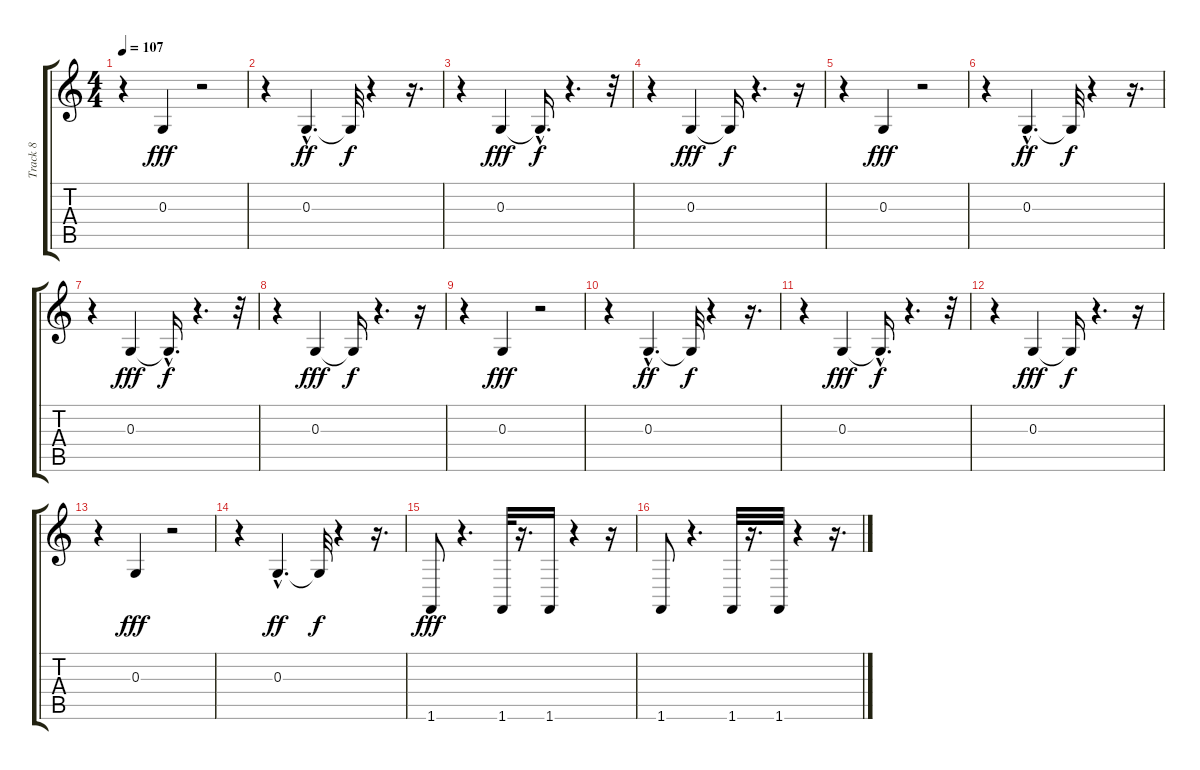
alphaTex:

\track ("Track 8" "Track 8") {instrument synthdrum}
\staff {score tabs}
\tuning (E4 B3 G3 D3 A2 E2) {hide}
\ts (4 4)
\tempo 107
\clef g2
\ks c
r.4{dy f} 0.3.4{dy fff} r.2 |
r.4 0.3{hac}.4{d dy ff} 0.3{t}.32{dy f} r.4 r.16{d} |
r.4 0.3.4{dy fff} 0.3{hac t}.16{d dy f} r.4{d} r.32 |
r.4 0.3.4{dy fff} 0.3{t}.16{dy f} r.4{d} r.16 |
r.4 0.3.4{dy fff} r.2 |
r.4 0.3{hac}.4{d dy ff} 0.3{t}.32{dy f} r.4 r.16{d} |
r.4 0.3.4{dy fff} 0.3{hac t}.16{d dy f} r.4{d} r.32 |
r.4 0.3.4{dy fff} 0.3{t}.16{dy f} r.4{d} r.16 |
r.4 0.3.4{dy fff} r.2 |
r.4 0.3{hac}.4{d dy ff} 0.3{t}.32{dy f} r.4 r.16{d} |
r.4 0.3.4{dy fff} 0.3{hac t}.16{d dy f} r.4{d} r.32 |
r.4 0.3.4{dy fff} 0.3{t}.16{dy f} r.4{d} r.16 |
r.4 0.3.4{dy fff} r.2 |
r.4 0.3{hac}.4{d dy ff} 0.3{t}.32{dy f} r.4 r.16{d} |
1.6.8{dy fff} r.4{d} 1.6.32 r.16{d} 1.6.16 r.4 r.16 |
1.6.8 r.4{d} 1.6.32 r.16{d} 1.6.32 r.4 r.16{d}
